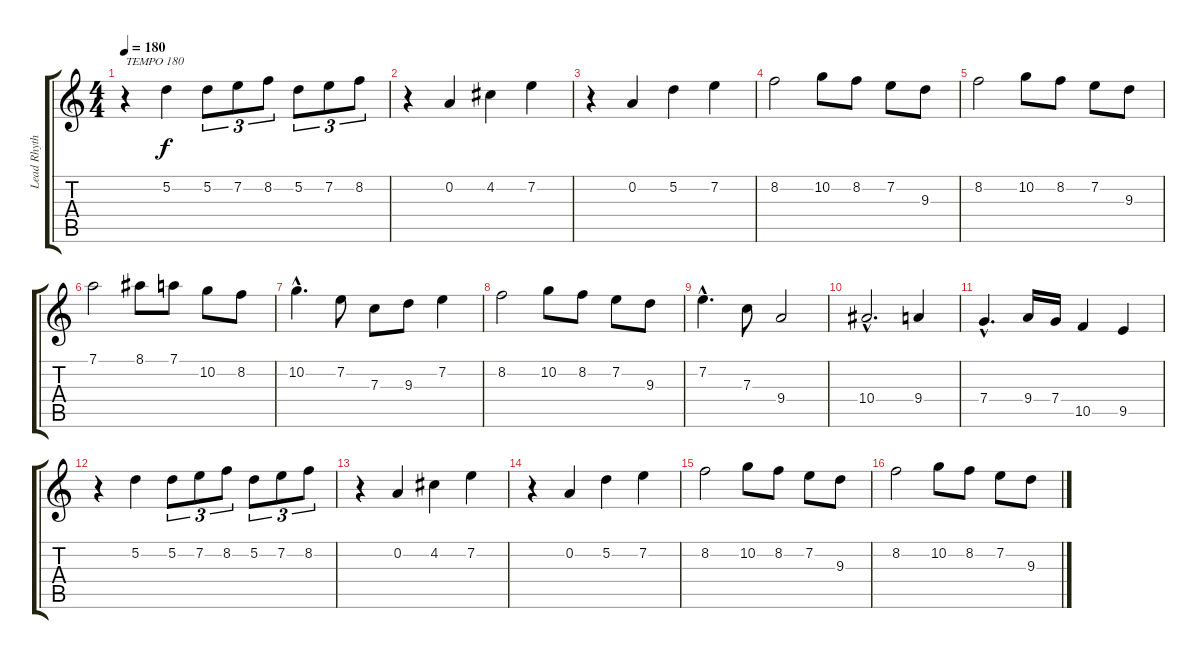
\track ("Lead Rhythm" "Lead Rhyth") {instrument distortionguitar}
\staff {score tabs}
\tuning (D4 A3 F3 C3 G2 D2) {hide}
\ts (4 4)
\tempo 180
\clef g2
\ks c
r.4{txt "TEMPO 180" dy f instrument distortionguitar} 5.2.4 5.2.8{tu (3 2)} 7.2.8{tu (3 2)} 8.2.8{tu (3 2)} 5.2.8{tu (3 2)} 7.2.8{tu (3 2)} 8.2.8{tu (3 2)} |
r.4 0.2.4 4.2.4 7.2.4 |
r.4 0.2.4 5.2.4 7.2.4 |
8.2.2 10.2.8 8.2.8 7.2.8 9.3.8 |
8.2.2 10.2.8 8.2.8 7.2.8 9.3.8 |
7.1.2 8.1.8 7.1.8 10.2.8 8.2.8 |
10.2{hac}.4{d} 7.2.8 7.3.8 9.3.8 7.2.4 |
8.2.2 10.2.8 8.2.8 7.2.8 9.3.8 |
7.2{hac}.4{d} 7.3.8 9.4.2 |
10.4{hac}.2{d} 9.4.4 |
7.4{hac}.4{d} 9.4.16 7.4.16 10.5.4 9.5.4 |
r.4 5.2.4 5.2.8{tu (3 2)} 7.2.8{tu (3 2)} 8.2.8{tu (3 2)} 5.2.8{tu (3 2)} 7.2.8{tu (3 2)} 8.2.8{tu (3 2)} |
r.4 0.2.4 4.2.4 7.2.4 |
r.4 0.2.4 5.2.4 7.2.4 |
8.2.2 10.2.8 8.2.8 7.2.8 9.3.8 |
8.2.2 10.2.8 8.2.8 7.2.8 9.3.8
